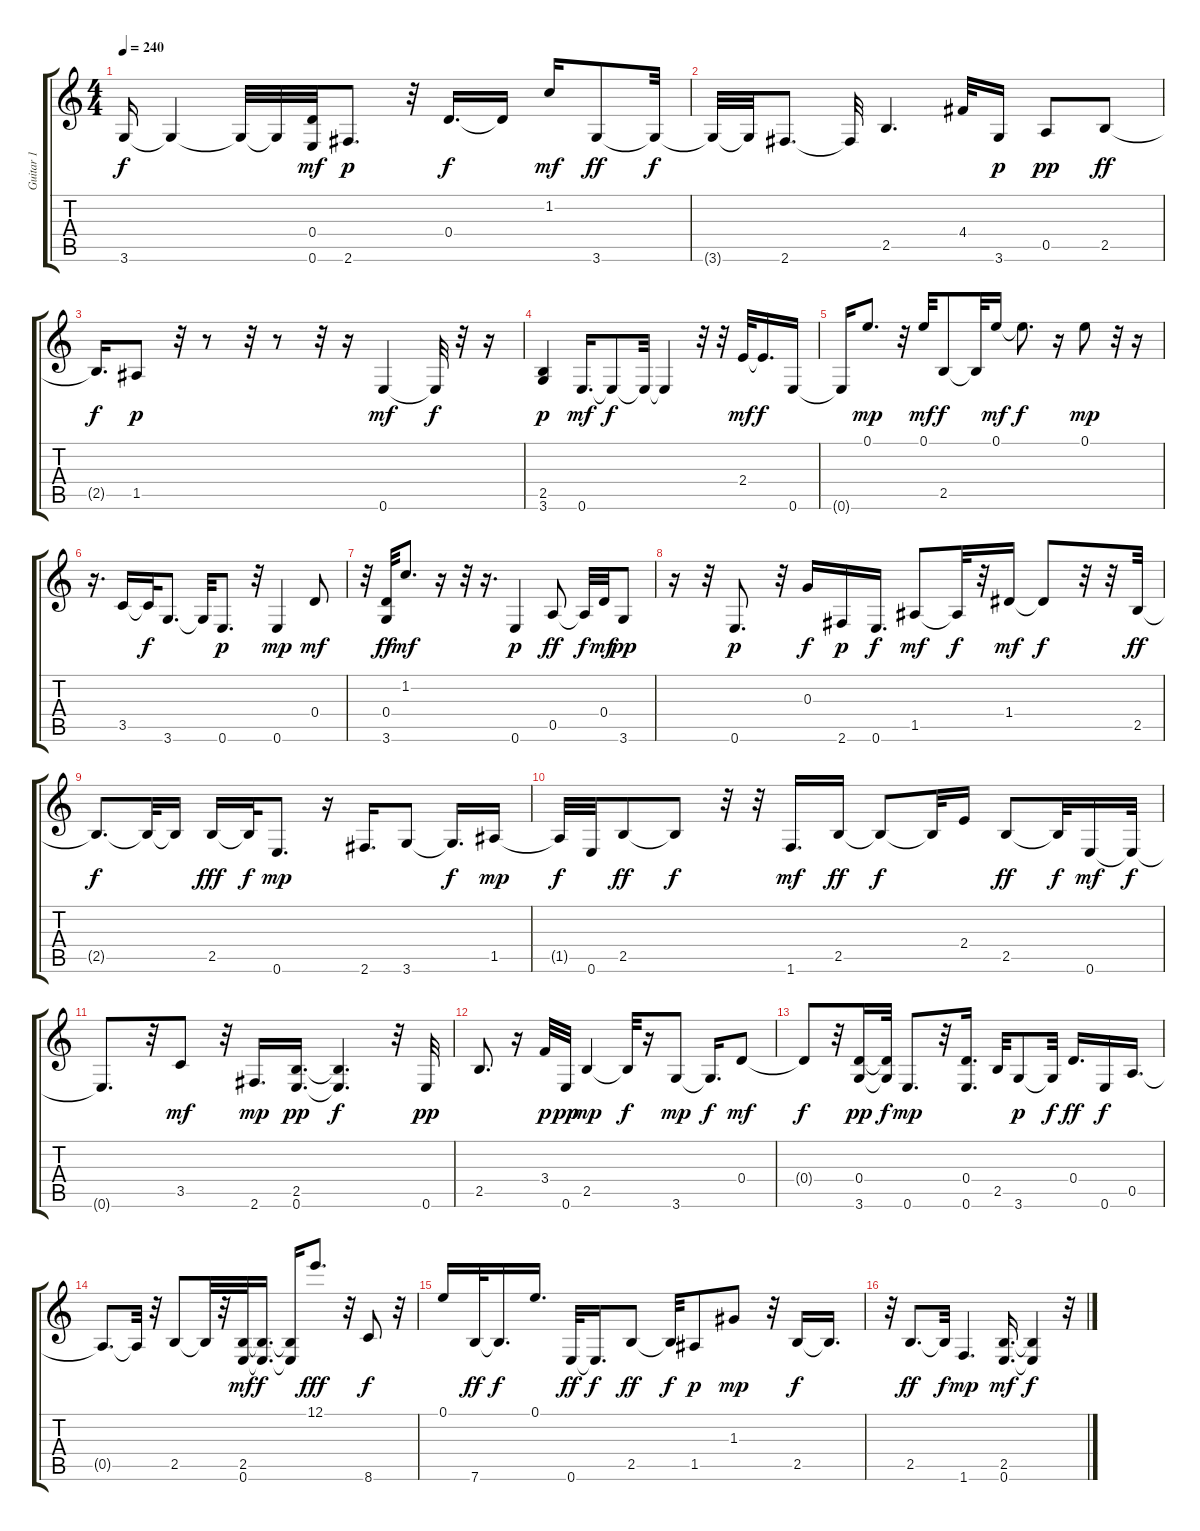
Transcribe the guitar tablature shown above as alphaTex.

\track ("Guitar 1" "Guitar 1") {instrument distortionguitar}
\staff {score tabs}
\tuning (E4 B3 G3 D3 A2 E2) {hide}
\ts (4 4)
\tempo 240
\clef g2
\ks c
3.6.16{dy f} 3.6{t}.4 3.6{t}.32 3.6{t}.32 (0.4 0.6).32{dy mf} 2.6.8{d dy p} r.32 0.4.16{d dy f} 0.4{t}.16 1.2.16{dy mf} 3.6.8{dy ff} 3.6{t}.32{dy f} |
3.6{t}.32 3.6{t}.32 2.6.8{d} 2.6{t}.32 2.5.4{d} 4.4.32 3.6.16{dy p} 0.5.8{dy pp} 2.5.8{dy ff} |
2.5{t}.16{d dy f} 1.5.8{dy p} r.32 r.8 r.32 r.8 r.32 r.16 0.6.4{dy mf} 0.6{t}.32{dy f} r.32 r.16 |
(2.5 3.6).4{dy p} 0.6.16{d dy mf} 0.6{t}.8{dy f} 0.6{t}.32 0.6{t}.4 r.32 r.32 2.4.32{dy mf} 2.4{t}.16{d dy f} 0.6.16 |
0.6{t}.16 0.1.8{d dy mp} r.32 0.1.32{dy mf} 2.5.8{dy f} 2.5{t}.32 0.1.16{dy mf} 0.1{t}.8{d dy f} r.16 0.1.8{dy mp} r.32 r.16 |
r.16{d} 3.5.16 3.5{t}.32{dy f} 3.6.8{d} 3.6{t}.32 0.6.8{d dy p} r.32 0.6.4{dy mp} 0.4.8{dy mf} |
r.32 (0.4 3.6).32{dy ff} 1.2.8{d dy mf} r.16 r.32 r.16{d} 0.6.4{dy p} 0.5.8{dy ff} 0.5{t}.32{dy f} 0.4.32{dy mf} 3.6.8{dy pp} |
r.16 r.32 0.6.8{d dy p} r.32 0.3.16{dy f} 2.6.16{dy p} 0.6.16{d dy f} 1.5.8{dy mf} 1.5{t}.32{dy f} r.32 1.4.16{dy mf} 1.4{t}.8{dy f} r.32 r.32 2.5.32{dy ff} |
2.5{t}.8{d dy f} 2.5{t}.32 2.5{t}.16 2.5.16{dy fff} 2.5{t}.32{dy f} 0.6.8{d dy mp} r.16 2.6.16{d} 3.6.8 3.6{t}.16{d dy f} 1.5.16{dy mp} |
1.5{t}.32{dy f} 0.6.32 2.5.8{dy ff} 2.5{t}.8{dy f} r.32 r.32 1.6.16{d dy mf} 2.5.16{dy ff} 2.5{t}.8{dy f} 2.5{t}.32 2.4.16 2.5.8{dy ff} 2.5{t}.32{dy f} 0.6.16{dy mf} 0.6{t}.32{dy f} |
0.6{t}.8{d} r.32 3.5.8{dy mf} r.32 2.6.16{d dy mp} (2.5 0.6).16{d dy pp} (2.5{t} 0.6{t}).4{d dy f} r.32 0.6.32{dy pp} |
2.5.8{d} r.16 3.4.32{dy p} 0.6.32{dy pp} 2.5.4{dy mp} 2.5{t}.32{dy f} r.16 3.6.8{dy mp} 3.6{t}.16{d dy f} 0.4.8{dy mf} |
0.4{t}.8{dy f} r.32 (0.4 3.6).16{dy pp} (0.4{t} 3.6{t}).32{dy f} 0.6.8{d dy mp} r.32 (0.4 0.6).16{d} 2.5.32 3.6.8{dy p} 3.6{t}.32{dy f} 0.4.16{d dy ff} 0.6.16{dy f} 0.5.16{d} |
0.5{t}.8{d} 0.5{t}.32 r.32 2.5.8 2.5{t}.32 r.32 (2.5 0.6).32{dy mf} (2.5{t} 0.6{t}).16{d dy f} (2.5{t} 0.6{t}).16 12.1.8{d dy fff} r.32 8.6.8{dy f} r.32 |
0.1.16 7.6.32{dy ff} 7.6{t}.16{d dy f} 0.1.16{d} 0.6.32{dy ff} 0.6{t}.16{d dy f} 2.5.8{dy ff} 2.5{t}.32{dy f} 1.5.8{dy p} 1.3.8{dy mp} r.32 2.5.16{dy f} 2.5{t}.16{d} |
r.32 2.5.8{d dy ff} 2.5{t}.32{dy f} 1.6.4{d dy mp} (2.5 0.6).16{d dy mf} (2.5{t} 0.6{t}).4{dy f} r.32
